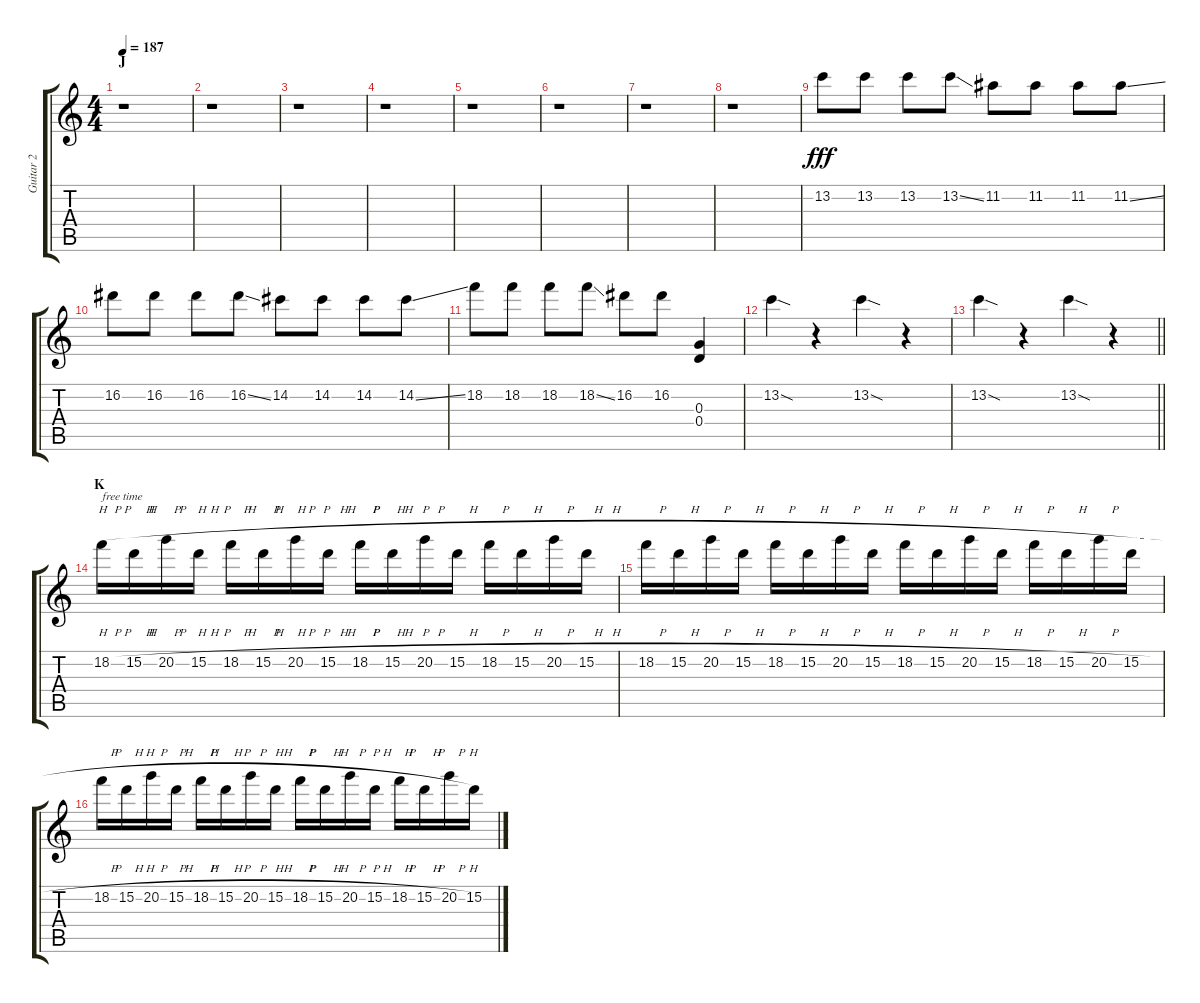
\track ("Guitar 2" "Guitar 2") {instrument distortionguitar}
\staff {score tabs}
\tuning (E4 B3 G3 D3 A2 E2) {hide}
\ts (4 4)
\section ("" "J")
\tempo 187
\clef g2
\ks c
r.1{dy fff} |
r.1 |
r.1 |
r.1 |
r.1 |
r.1 |
r.1 |
r.1 |
13.2.8 13.2.8 13.2.8 13.2{ss}.8 11.2.8 11.2.8 11.2.8 11.2{ss}.8 |
16.2.8 16.2.8 16.2.8 16.2{ss}.8 14.2.8 14.2.8 14.2.8 14.2{ss}.8 |
18.2.8 18.2.8 18.2.8 18.2{ss}.8 16.2.8 16.2.8 (0.3 0.4).4 |
13.2{sod}.4 r.4 13.2{sod}.4 r.4 |
\barLineRight lightlight
13.2{sod}.4 r.4 13.2{sod}.4 r.4 |
\section ("" "K")
18.2{h}.16{txt "free time"} 15.2{h}.16 20.2{h}.16 15.2{h}.16 18.2{h}.16 15.2{h}.16 20.2{h}.16 15.2{h}.16 18.2{h}.16 15.2{h}.16 20.2{h}.16 15.2{h}.16 18.2{h}.16 15.2{h}.16 20.2{h}.16 15.2{h}.16 |
18.2{h}.16 15.2{h}.16 20.2{h}.16 15.2{h}.16 18.2{h}.16 15.2{h}.16 20.2{h}.16 15.2{h}.16 18.2{h}.16 15.2{h}.16 20.2{h}.16 15.2{h}.16 18.2{h}.16 15.2{h}.16 20.2{h}.16 15.2{h}.16 |
18.2{h}.16 15.2{h}.16 20.2{h}.16 15.2{h}.16 18.2{h}.16 15.2{h}.16 20.2{h}.16 15.2{h}.16 18.2{h}.16 15.2{h}.16 20.2{h}.16 15.2{h}.16 18.2{h}.16 15.2{h}.16 20.2{h}.16 15.2{h}.16
